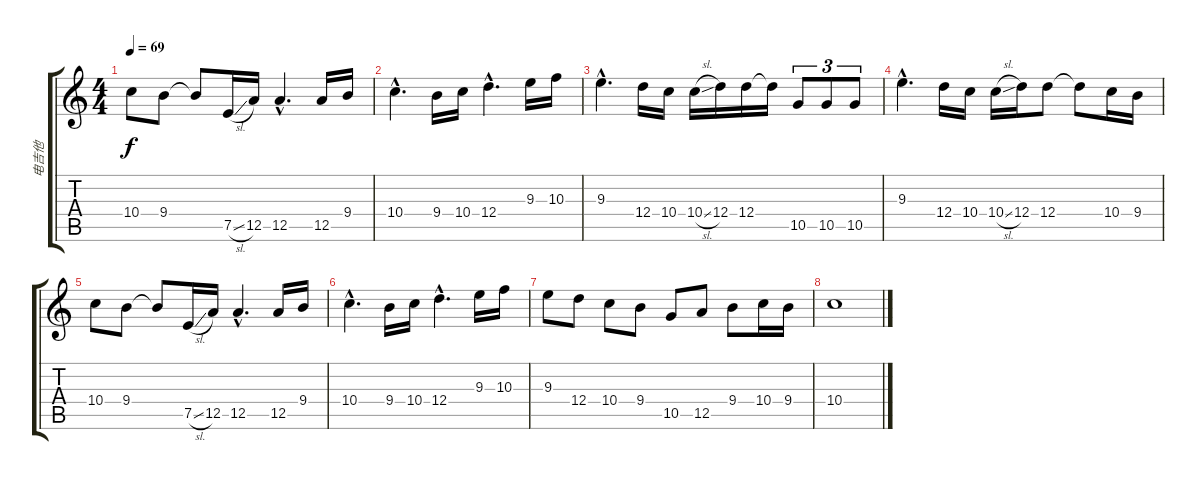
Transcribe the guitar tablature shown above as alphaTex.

\track ("电吉他" "电吉他") {instrument distortionguitar}
\staff {score tabs}
\tuning (E4 B3 G3 D3 A2 E2) {hide}
\ts (4 4)
\tempo 69
\clef g2
\ks c
10.4.8{dy f} 9.4.8 9.4{t}.8 7.5{sl}.16 12.5.16 12.5{hac}.4{d} 12.5.16 9.4.16 |
10.4{hac}.4{d} 9.4.16 10.4.16 12.4{hac}.4{d} 9.3.16 10.3.16 |
9.3{hac}.4{d} 12.4.16 10.4.16 10.4{sl}.16 12.4.16 12.4.16 12.4{t}.16 10.5.8{tu (3 2)} 10.5.8{tu (3 2)} 10.5.8{tu (3 2)} |
9.3{hac}.4{d} 12.4.16 10.4.16 10.4{sl}.16 12.4.16 12.4.8 12.4{t}.8 10.4.16 9.4.16 |
10.4.8 9.4.8 9.4{t}.8 7.5{sl}.16 12.5.16 12.5{hac}.4{d} 12.5.16 9.4.16 |
10.4{hac}.4{d} 9.4.16 10.4.16 12.4{hac}.4{d} 9.3.16 10.3.16 |
9.3.8 12.4.8 10.4.8 9.4.8 10.5.8 12.5.8 9.4.8 10.4.16 9.4.16 |
10.4.1
